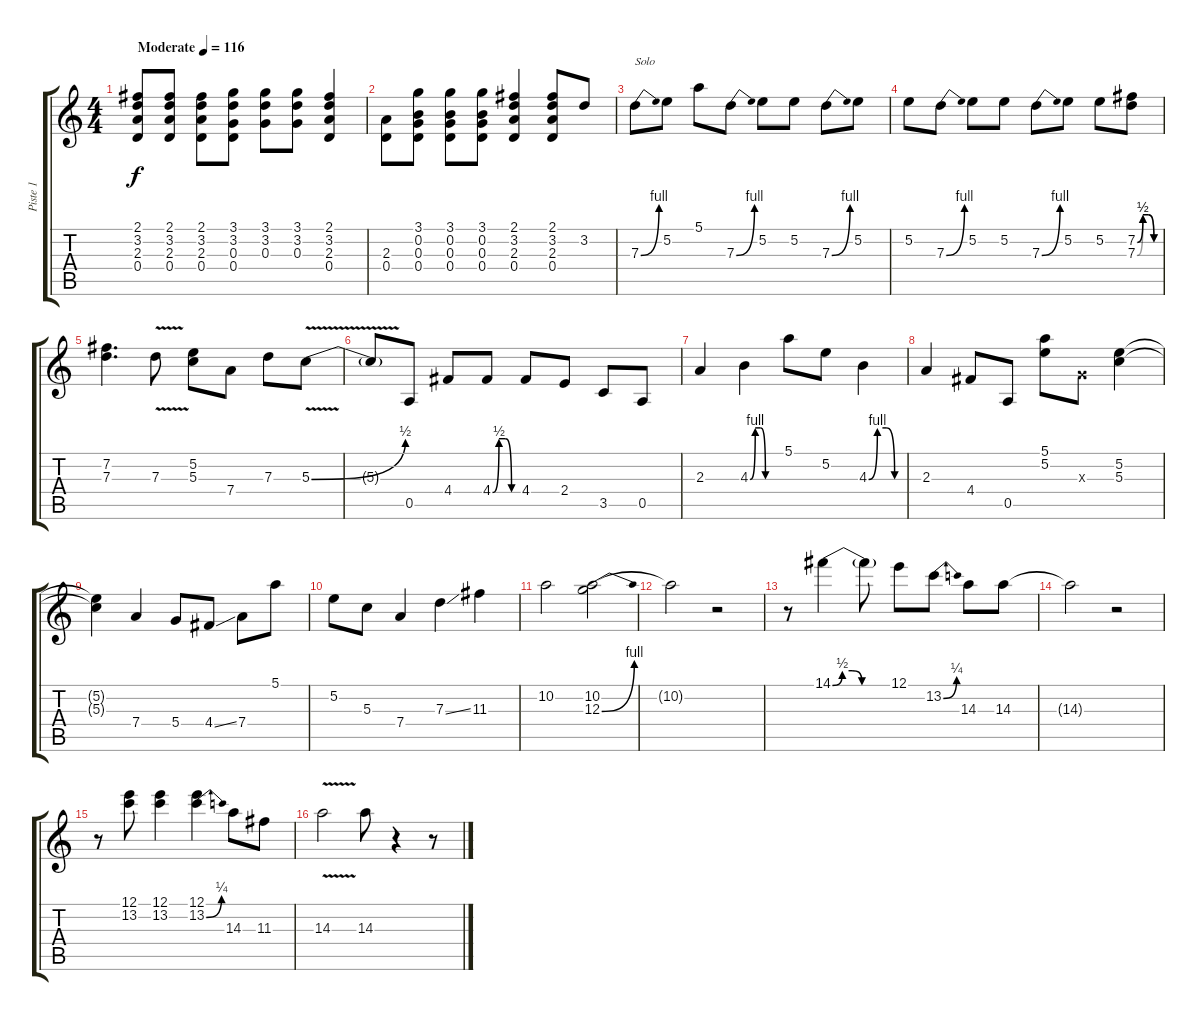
\track ("Piste 1" "Piste 1") {instrument overdrivenguitar}
\staff {score tabs}
\tuning (E4 B3 G3 D3 A2 E2) {hide}
\ts (4 4)
\tempo (116 "Moderate")
\clef g2
\ks c
(2.1 3.2 2.3 0.4).8{dy f instrument overdrivenguitar} (2.1 3.2 2.3 0.4).8 (2.1 3.2 2.3 0.4).8 (3.1 3.2 0.3 0.4).8 (3.1 3.2 0.3).8 (3.1 3.2 0.3).8 (2.1 3.2 2.3 0.4).4 |
(2.3 0.4).8 (3.1 0.2 0.3 0.4).8 (3.1 0.2 0.3 0.4).8 (3.1 0.2 0.3 0.4).8 (2.1 3.2 2.3 0.4).4 (2.1 3.2 2.3 0.4).8 3.2.8 |
7.3{be (bend 0 0 60 4)}.8{txt "Solo"} 5.2.8 5.1.8 7.3{be (bend 0 0 60 4)}.8 5.2.8 5.2.8 7.3{be (bend 0 0 60 4)}.8 5.2.8 |
5.2.8 7.3{be (bend 0 0 60 4)}.8 5.2.8 5.2.8 7.3{be (bend 0 0 60 4)}.8 5.2.8 5.2.8 (7.2{be (custom 0 0 15 2 30 2 45 0 60 0)} 7.3{be (custom 0 0 15 2 30 2 45 0 60 0)}).8 |
(7.2 7.3).4{d} 7.3{v}.8 (5.2 5.3).8 7.4.8 7.3.8 5.3{be (bend 0 0 60 2) v}.8 |
5.3{t}.8 0.5.8 4.4.8 4.4{be (custom 0 0 15 2 30 2 45 0 60 0)}.8 4.4.8 2.4.8 3.5.8 0.5.8 |
2.3.4 4.3{be (custom 0 0 10 4 20 4 30 0 60 0)}.4 5.1.8 5.2.8 4.3{be (custom 0 0 15 4 30 4 45 0 60 0)}.4 |
2.3.4 4.4.8 0.5.8 (5.1 5.2).8 0.3{x}.8 (5.2 5.3).4 |
(5.2{t} 5.3{t}).4 7.4.4 5.4.8 4.4{ss}.8 7.4.8 5.1.8 |
5.2.8 5.3.8 7.4.4 7.3{ss}.4 11.3.4 |
10.2.2 (10.2 12.3{be (bend 0 0 60 4)}).2 |
10.2{t}.2 r.2 |
r.8 14.1{be (custom 0 0 10 2 20 2 30 0 60 0)}.4 14.1{t}.8 12.1.8 13.2{be (bend 0 0 60 1)}.8 14.3.8 14.3.8 |
14.3{t}.2 r.2 |
r.8 (12.1 13.2).8 (12.1 13.2).4 (12.1 13.2{be (bend 0 0 60 1)}).4 14.3.8 11.3.8 |
14.3{v}.2 14.3.8 r.4 r.8
